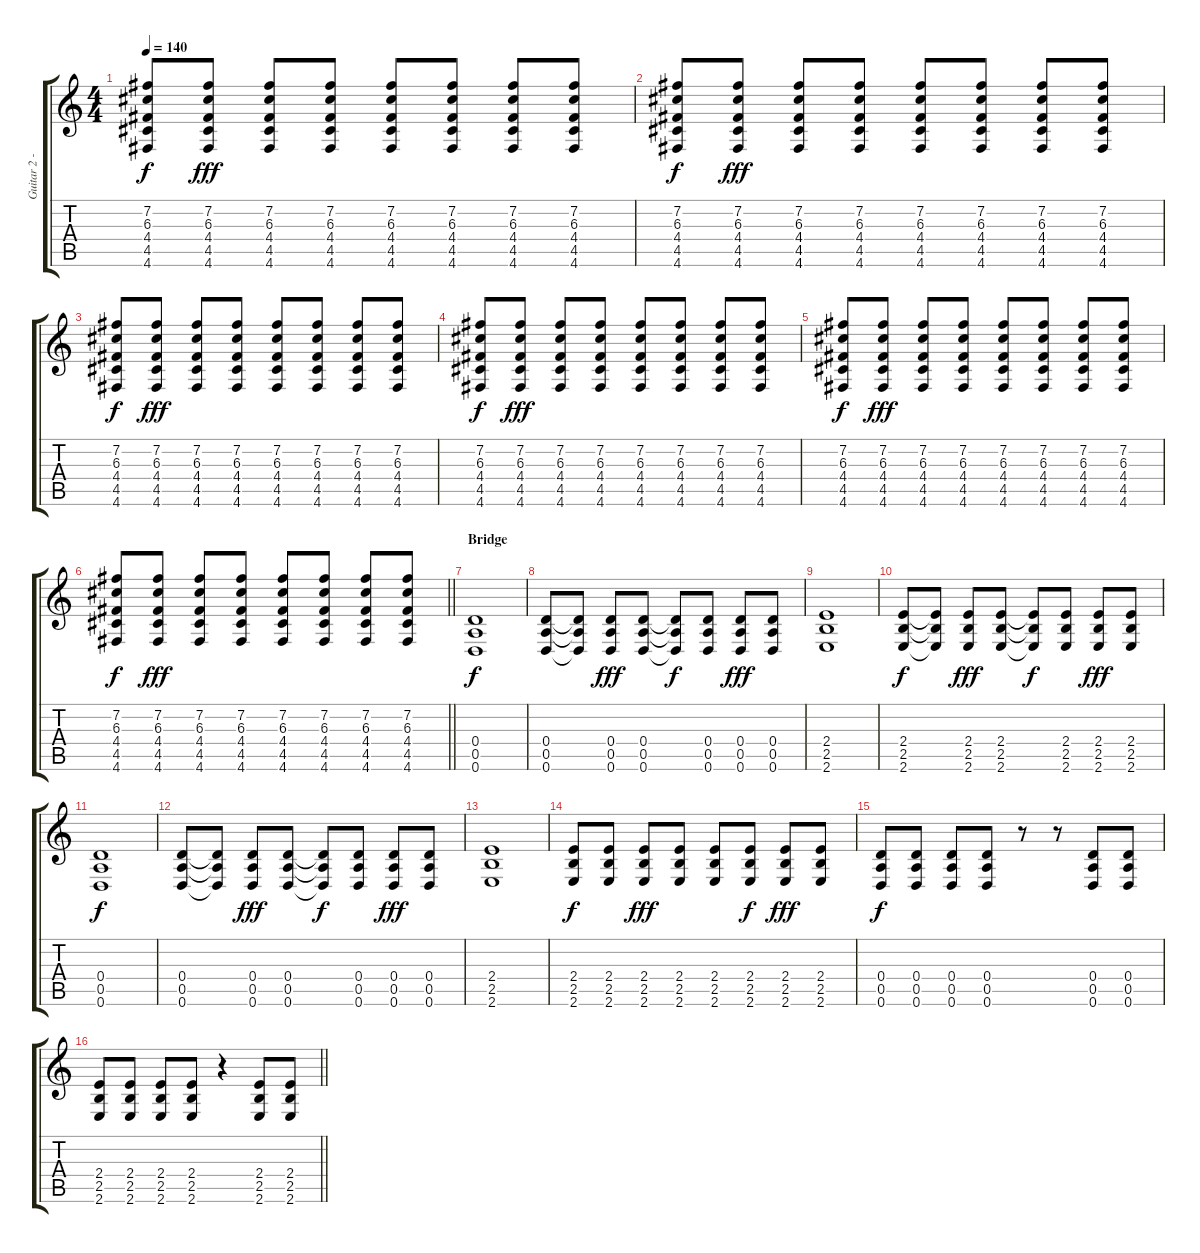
\track ("Guitar 2 - Mike Shinoda" "Guitar 2 -") {instrument distortionguitar}
\staff {score tabs}
\tuning (E4 B3 G3 D3 A2 D2) {hide}
\ts (4 4)
\tempo 140
\clef g2
\ks c
(7.2 6.3 4.4 4.5 4.6).8{dy f} (7.2 6.3 4.4 4.5 4.6).8{dy fff} (7.2 6.3 4.4 4.5 4.6).8 (7.2 6.3 4.4 4.5 4.6).8 (7.2 6.3 4.4 4.5 4.6).8 (7.2 6.3 4.4 4.5 4.6).8 (7.2 6.3 4.4 4.5 4.6).8 (7.2 6.3 4.4 4.5 4.6).8 |
(7.2 6.3 4.4 4.5 4.6).8{dy f} (7.2 6.3 4.4 4.5 4.6).8{dy fff} (7.2 6.3 4.4 4.5 4.6).8 (7.2 6.3 4.4 4.5 4.6).8 (7.2 6.3 4.4 4.5 4.6).8 (7.2 6.3 4.4 4.5 4.6).8 (7.2 6.3 4.4 4.5 4.6).8 (7.2 6.3 4.4 4.5 4.6).8 |
(7.2 6.3 4.4 4.5 4.6).8{dy f} (7.2 6.3 4.4 4.5 4.6).8{dy fff} (7.2 6.3 4.4 4.5 4.6).8 (7.2 6.3 4.4 4.5 4.6).8 (7.2 6.3 4.4 4.5 4.6).8 (7.2 6.3 4.4 4.5 4.6).8 (7.2 6.3 4.4 4.5 4.6).8 (7.2 6.3 4.4 4.5 4.6).8 |
(7.2 6.3 4.4 4.5 4.6).8{dy f} (7.2 6.3 4.4 4.5 4.6).8{dy fff} (7.2 6.3 4.4 4.5 4.6).8 (7.2 6.3 4.4 4.5 4.6).8 (7.2 6.3 4.4 4.5 4.6).8 (7.2 6.3 4.4 4.5 4.6).8 (7.2 6.3 4.4 4.5 4.6).8 (7.2 6.3 4.4 4.5 4.6).8 |
(7.2 6.3 4.4 4.5 4.6).8{dy f} (7.2 6.3 4.4 4.5 4.6).8{dy fff} (7.2 6.3 4.4 4.5 4.6).8 (7.2 6.3 4.4 4.5 4.6).8 (7.2 6.3 4.4 4.5 4.6).8 (7.2 6.3 4.4 4.5 4.6).8 (7.2 6.3 4.4 4.5 4.6).8 (7.2 6.3 4.4 4.5 4.6).8 |
\barLineRight lightlight
(7.2 6.3 4.4 4.5 4.6).8{dy f} (7.2 6.3 4.4 4.5 4.6).8{dy fff} (7.2 6.3 4.4 4.5 4.6).8 (7.2 6.3 4.4 4.5 4.6).8 (7.2 6.3 4.4 4.5 4.6).8 (7.2 6.3 4.4 4.5 4.6).8 (7.2 6.3 4.4 4.5 4.6).8 (7.2 6.3 4.4 4.5 4.6).8 |
\section ("" "Bridge")
(0.4 0.5 0.6).1{dy f volume 14} |
(0.4 0.5 0.6).8 (0.4{t} 0.5{t} 0.6{t}).8 (0.4 0.5 0.6).8{dy fff} (0.4 0.5 0.6).8 (0.4{t} 0.5{t} 0.6{t}).8{dy f} (0.4 0.5 0.6).8 (0.4 0.5 0.6).8{dy fff} (0.4 0.5 0.6).8 |
(2.4 2.5 2.6).1 |
(2.4 2.5 2.6).8{dy f} (2.4{t} 2.5{t} 2.6{t}).8 (2.4 2.5 2.6).8{dy fff} (2.4 2.5 2.6).8 (2.4{t} 2.5{t} 2.6{t}).8{dy f} (2.4 2.5 2.6).8 (2.4 2.5 2.6).8{dy fff} (2.4 2.5 2.6).8 |
(0.4 0.5 0.6).1{dy f} |
(0.4 0.5 0.6).8 (0.4{t} 0.5{t} 0.6{t}).8 (0.4 0.5 0.6).8{dy fff} (0.4 0.5 0.6).8 (0.4{t} 0.5{t} 0.6{t}).8{dy f} (0.4 0.5 0.6).8 (0.4 0.5 0.6).8{dy fff} (0.4 0.5 0.6).8 |
(2.4 2.5 2.6).1 |
(2.4 2.5 2.6).8{dy f} (2.4 2.5 2.6).8 (2.4 2.5 2.6).8{dy fff} (2.4 2.5 2.6).8 (2.4 2.5 2.6).8 (2.4 2.5 2.6).8{dy f} (2.4 2.5 2.6).8{dy fff} (2.4 2.5 2.6).8 |
(0.4 0.5 0.6).8{dy f} (0.4 0.5 0.6).8 (0.4 0.5 0.6).8 (0.4 0.5 0.6).8 r.8 r.8 (0.4 0.5 0.6).8 (0.4 0.5 0.6).8 |
\barLineRight lightlight
(2.4 2.5 2.6).8 (2.4 2.5 2.6).8 (2.4 2.5 2.6).8 (2.4 2.5 2.6).8 r.4 (2.4 2.5 2.6).8 (2.4 2.5 2.6).8
